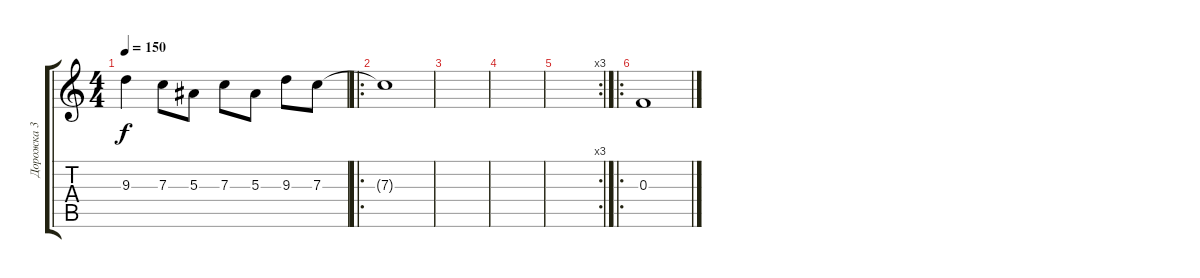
\track ("Дорожка 3" "Дорожка 3") {instrument overdrivenguitar}
\staff {score tabs}
\tuning (D4 A3 F3 C3 G2 D2) {hide}
\ts (4 4)
\tempo 150
\clef g2
\ks c
9.3.4{dy f} 7.3.8 5.3.8 7.3.8 5.3.8 9.3.8 7.3.8 |
\ro
7.3{t}.1 |
|
|
\rc 3
|
\ro
0.3.1
